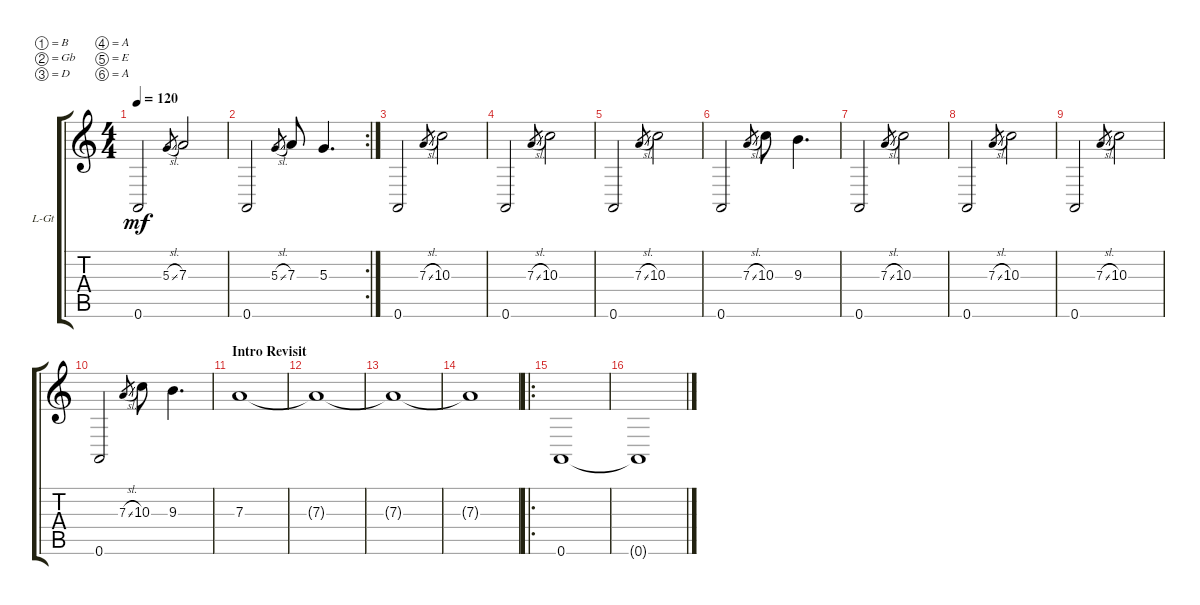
\bracketExtendMode groupsimilarinstruments
\firstSystemTrackNameOrientation horizontal
\otherSystemsTrackNameOrientation horizontal
\track ("Left Guitar" "L-Gt") {instrument distortionguitar}
\staff {score tabs}
\tuning (B3 Gb3 D3 A2 E2 A1)
\ts (4 4)
\tempo 120
\clef g2
\ks c
0.6.2{dy mf} 5.3{sl}.8{gr} 7.3.2 |
\rc 2
0.6.2 5.3{sl}.8{gr} 7.3.8 5.3.4{d} |
0.6.2 7.3{sl}.8{gr} 10.3.2 |
0.6.2 7.3{sl}.8{gr} 10.3.2 |
0.6.2 7.3{sl}.8{gr} 10.3.2 |
0.6.2 7.3{sl}.8{gr} 10.3.8 9.3.4{d} |
0.6.2 7.3{sl}.8{gr} 10.3.2 |
0.6.2 7.3{sl}.8{gr} 10.3.2 |
0.6.2 7.3{sl}.8{gr} 10.3.2 |
0.6.2 7.3{sl}.8{gr} 10.3.8 9.3.4{d} |
\section ("" "Intro Revisit")
7.3.1 |
7.3{t}.1 |
7.3{t}.1 |
7.3{t}.1 |
\ro
0.6.1 |
0.6{t}.1
